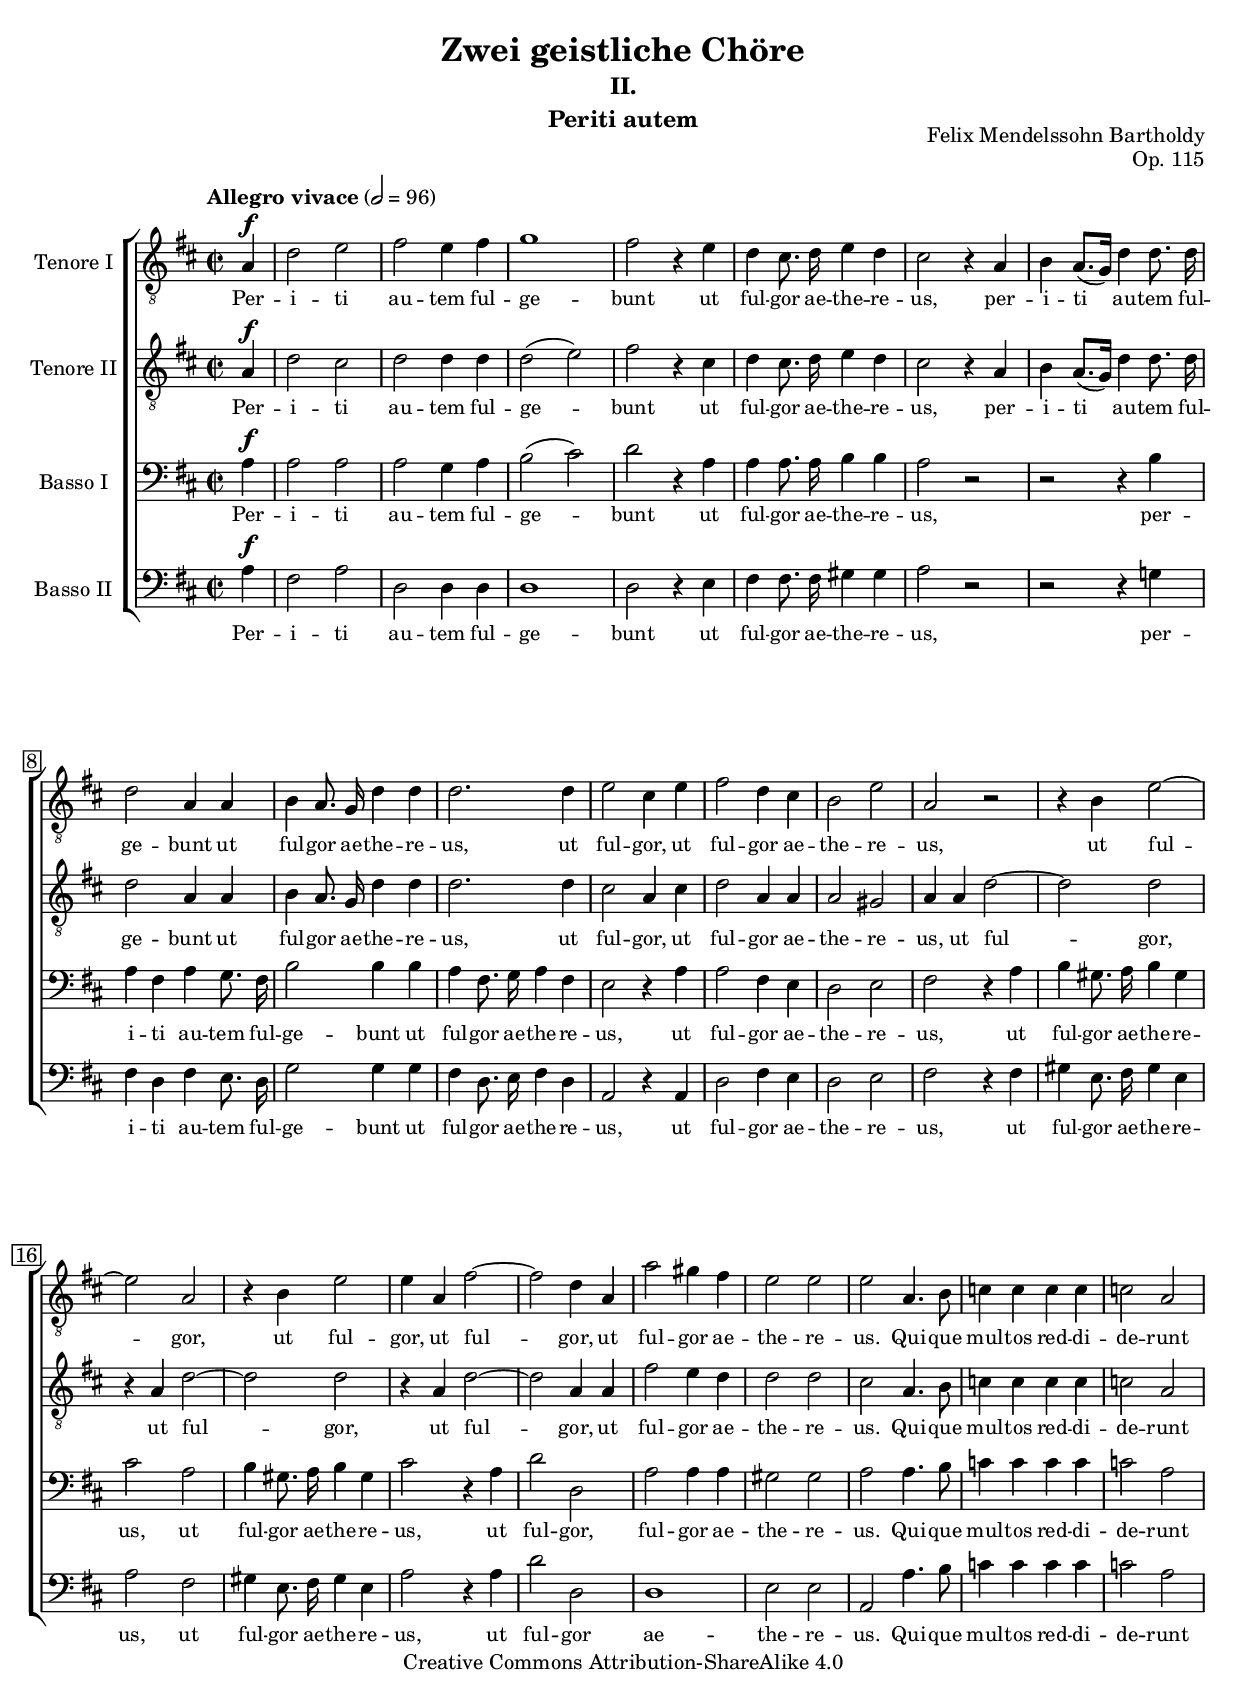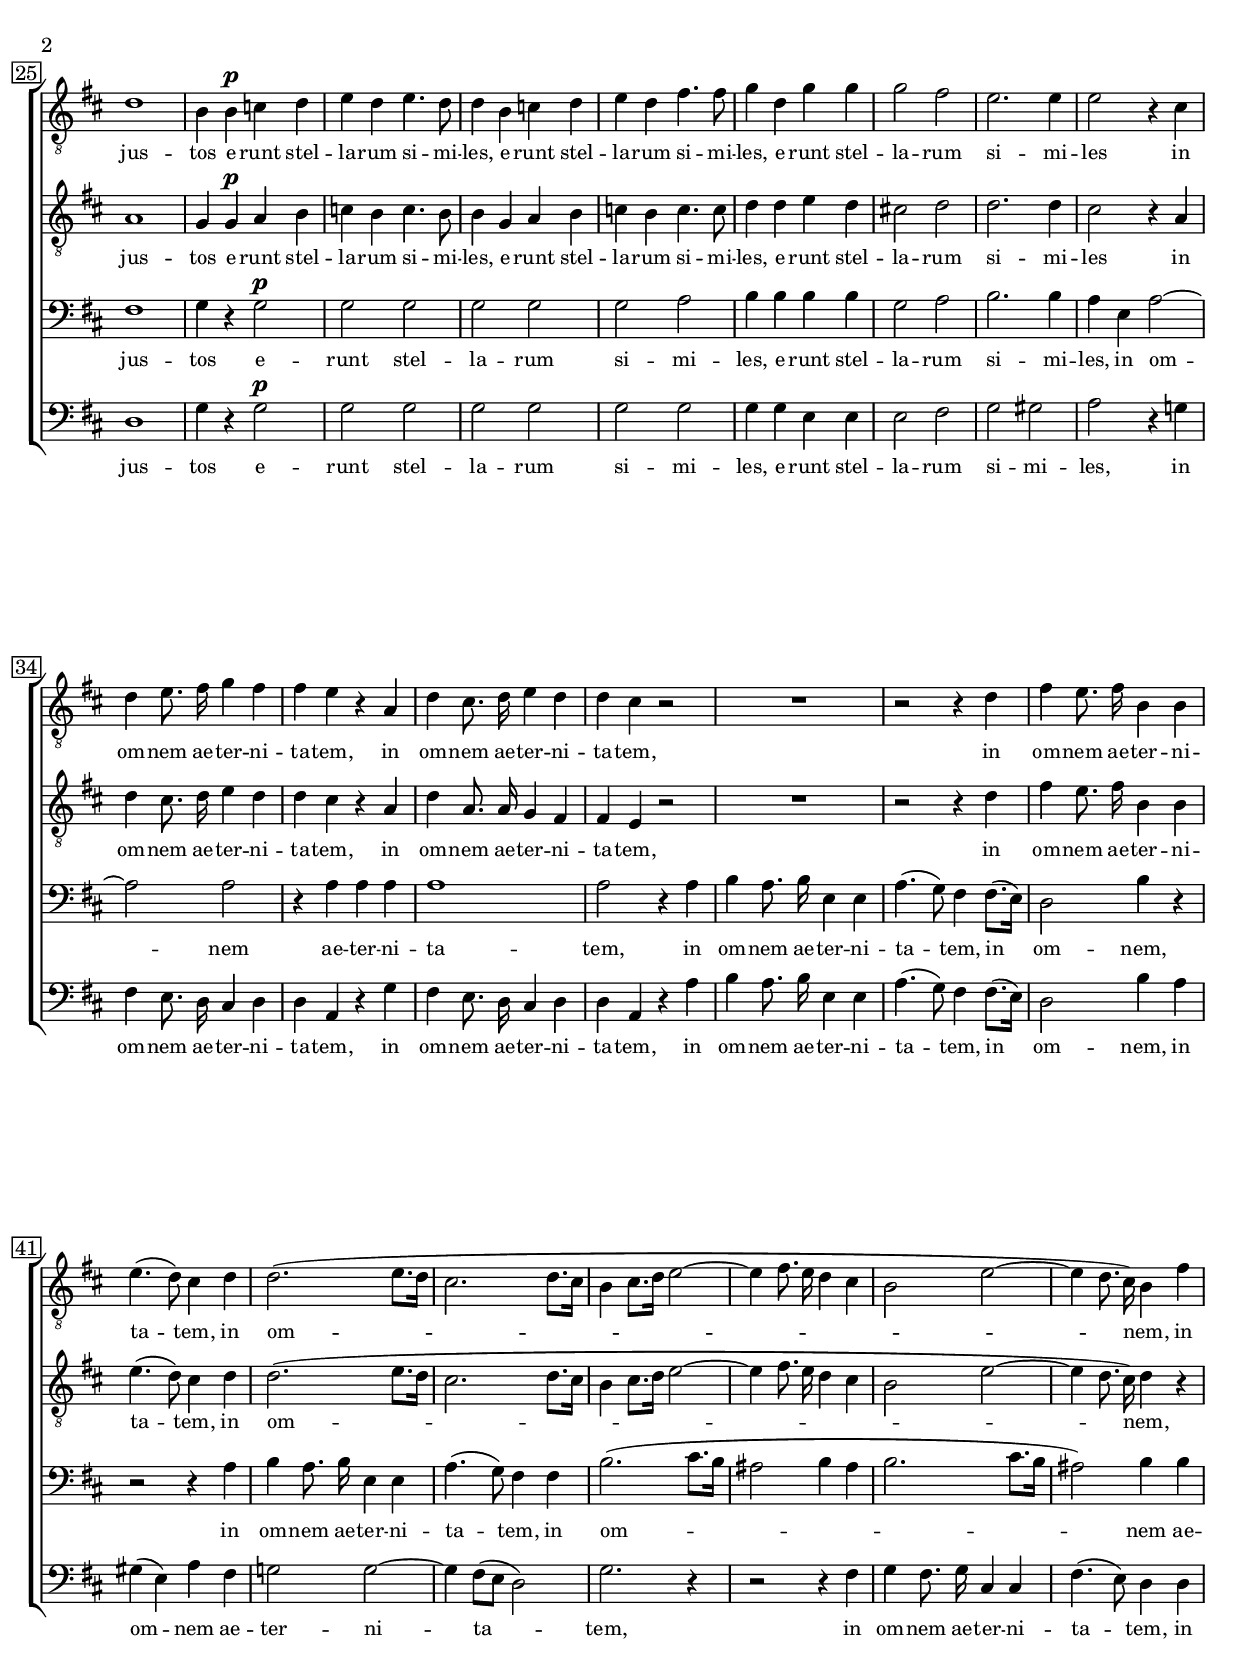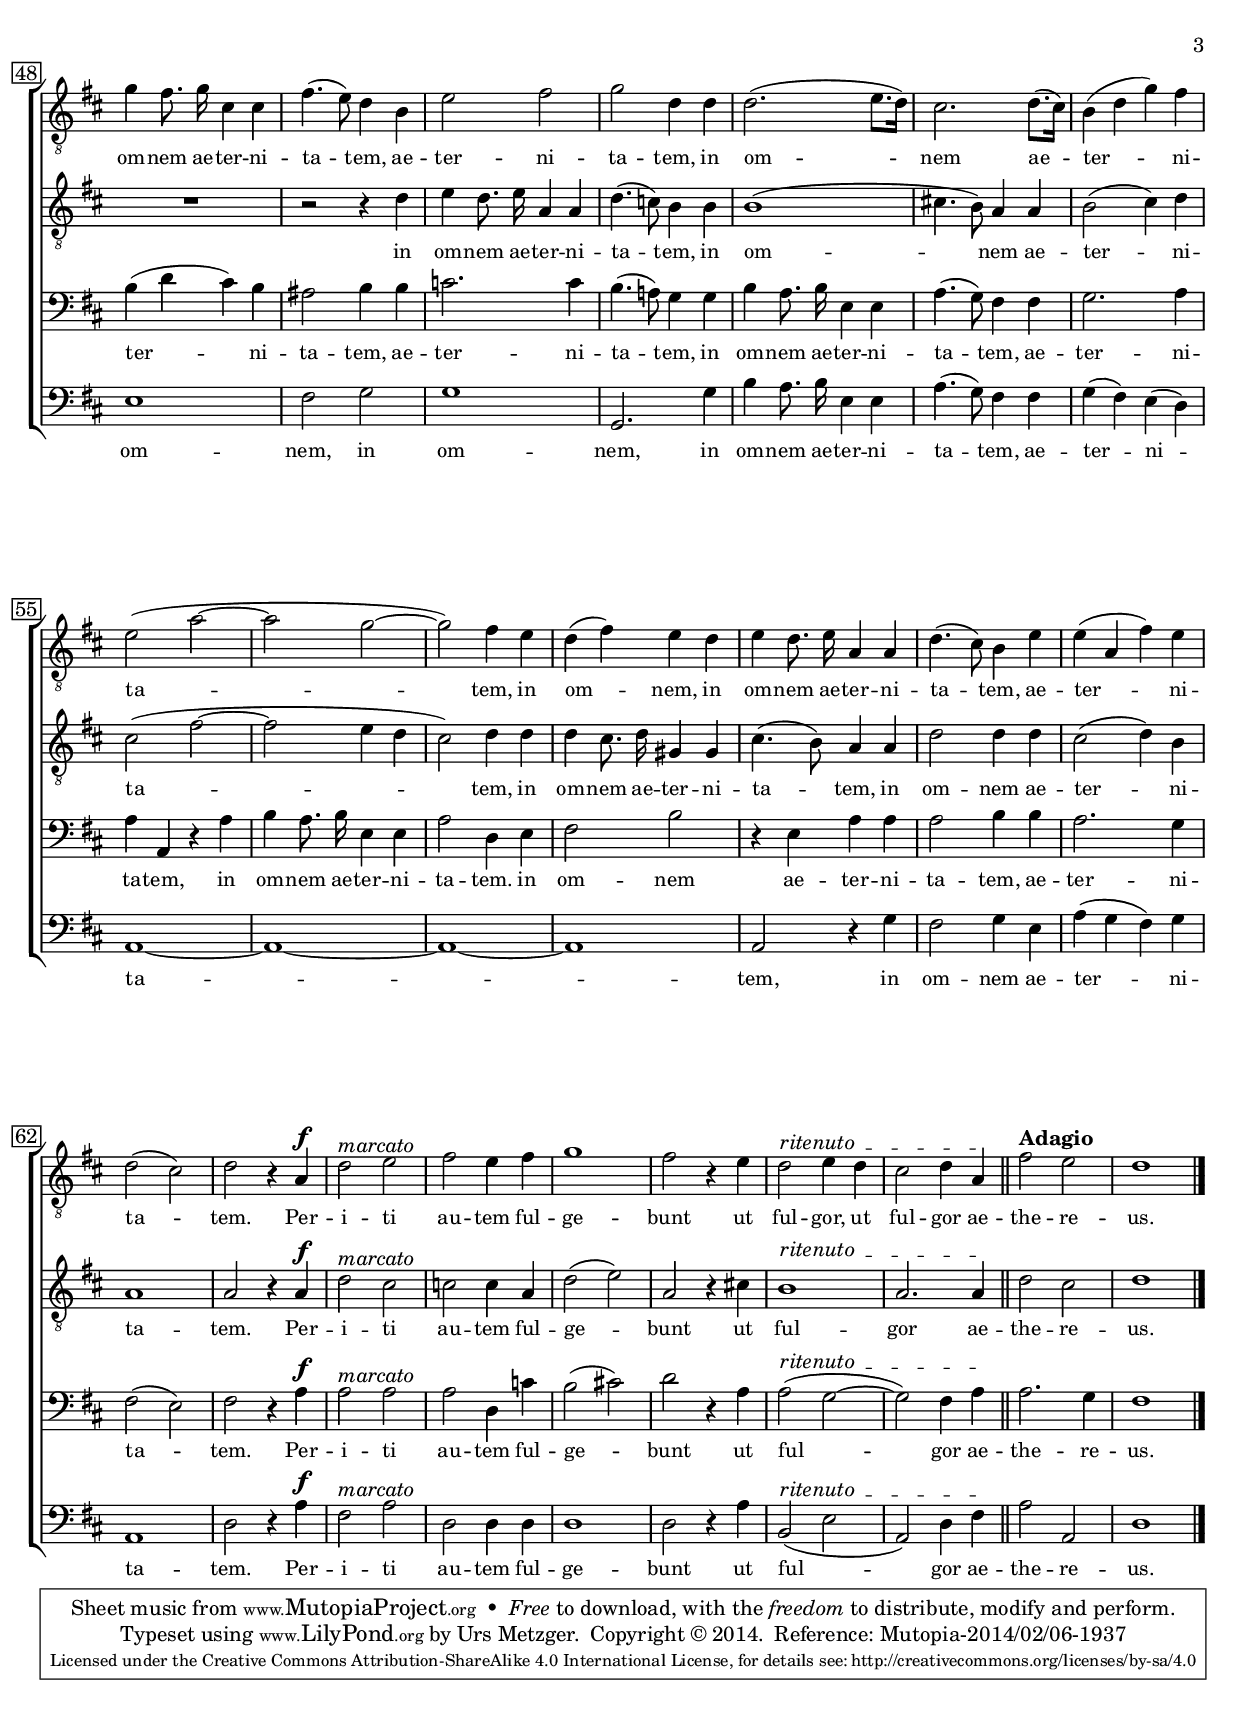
\version "2.18.0"
\include "deutsch.ly"

\header {
   title = "Zwei geistliche Chöre"
   subtitle = \markup { \center-column { "II." "Periti autem" }}
   composer = "Felix Mendelssohn Bartholdy"
   opus = "Op. 115"

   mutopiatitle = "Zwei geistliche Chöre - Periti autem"
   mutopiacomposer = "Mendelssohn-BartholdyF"
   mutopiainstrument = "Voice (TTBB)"
   date = "1833"
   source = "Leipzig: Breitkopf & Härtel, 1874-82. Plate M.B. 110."
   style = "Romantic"
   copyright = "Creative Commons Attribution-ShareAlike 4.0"
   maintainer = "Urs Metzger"
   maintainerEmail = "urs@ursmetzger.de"

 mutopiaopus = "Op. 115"
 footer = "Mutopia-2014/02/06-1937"
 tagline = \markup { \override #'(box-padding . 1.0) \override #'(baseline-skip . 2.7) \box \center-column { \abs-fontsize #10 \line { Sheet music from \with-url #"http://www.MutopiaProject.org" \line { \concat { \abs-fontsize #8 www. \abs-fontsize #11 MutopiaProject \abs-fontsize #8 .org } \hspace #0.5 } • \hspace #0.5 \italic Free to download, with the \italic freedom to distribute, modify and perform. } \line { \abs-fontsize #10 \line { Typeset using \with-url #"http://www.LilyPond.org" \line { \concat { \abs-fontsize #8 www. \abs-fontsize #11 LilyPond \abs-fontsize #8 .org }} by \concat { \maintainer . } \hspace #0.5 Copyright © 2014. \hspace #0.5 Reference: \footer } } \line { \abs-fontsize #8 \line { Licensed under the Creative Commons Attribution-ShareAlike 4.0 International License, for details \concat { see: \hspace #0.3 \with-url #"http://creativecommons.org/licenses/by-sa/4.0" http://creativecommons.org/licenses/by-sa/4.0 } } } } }
}

\paper {
   top-margin = 1.3 \cm
   right-margin = 0.6 \cm
   left-margin = 0.7 \cm
   ragged-bottom = ##f
   ragged-last-bottom = ##f
}

#(set-global-staff-size 18)

ctext = { \crescTextCresc \dimTextDecresc }
cpin = { \crescHairpin \dimHairpin }
lyricsstyle = { \small }

global = {
  \key d \major
  \time 2/2
  \autoBeamOff
  \override Score.BarNumber.font-size = #0
  \override Score.BarNumber.stencil = #(make-stencil-boxer 0.125 0.25 ly:text-interface::print)
}

tenor_i = \relative a {
   \clef "G_8"
   \tempo "Allegro vivace" 2 = 96
   \partial 4 a4^\f
   d2 e
   fis2 e4 fis
   g1
   fis2 r4 e
   d4 cis8. d16 e4 d
   cis2 r4 a
   h4 a8.[( g16]) d'4 d8. d16
   d2 a4 a

   %%% 10
   h4 a8. g16 d'4 d
   d2. d4
   e2 cis4 e
   fis2 d4 cis
   h2 e
   a,2 r
   r4 h e2~
   e2 a,
   r4 h e2
   e4 a, fis'2~

   %%% 20
   fis2 d4 a
   a'2 gis4 fis
   e2 e
   e2 a,4. h8
   c4 c c c
   c2 a
   d1 h4 h^\p c d
   e4 d e4. d8
   d4 h c d
   e4 d fis4. fis8

   %%%  30
   g4 d g g
   g2 fis
   e2. e4
   e2 r4 cis
   d e8. fis16 g4 fis
   fis4 e r a,
   d4 cis8. d16 e4 d
   d4 cis r2
   R1
   r2 r4 d

   %%% 40
   fis4 e8. fis16 h,4 h
   e4.( d8) cis4 d
   d2.( e8.[ d16]
   cis2. d8.[ cis16]
   h4 cis8.[ d16] e2~
   e4 fis8. e16 d4 cis
   h2 e~
   e4 d8. cis16) h4 fis'
   g4 fis8. g16 cis,4 cis
   fis4.( e8) d4 h

   %%% 50
   e2 fis
   g2 d4 d
   d2.( e8.[ d16])
   cis2. d8.[( cis16])
   h4( d g) fis
   e2( a~
   a2 g~
   g2) fis4 e
   d4( fis) e d
   e4 d8. e16 a,4 a

   %%% 60
   d4.( cis8) h4 e
   e4( a, fis') e
   d2( cis)
   d2 r4 a^\f
   d2^\markup \italic "marcato" e
   fis2 e4 fis
   g1
   fis2 r4 e
   \override TextSpanner.bound-details.left.text = "ritenuto  "
   d2\startTextSpan  e4 d
   cis2 d4 a\stopTextSpan \bar "||"

   %%% 70
   \tempo "Adagio" fis'2 e
   d1 \bar"|."
}
tenor_i_words = \lyricmode {
   \lyricsstyle
   Per -- i -- ti au -- tem ful -- ge -- bunt ut ful -- gor ae -- the -- re -- us,
   per -- i -- ti au -- tem ful -- ge -- bunt ut ful -- gor ae -- the -- re -- us,
   ut ful -- gor, ut ful -- gor ae -- the -- re -- us,
   ut ful -- gor, ut ful -- gor, ut ful -- gor, ut ful -- gor ae -- the -- re -- us.
   Qui -- que mul -- tos red -- di -- de -- runt jus -- tos
   e -- runt stel -- la -- rum si -- mi -- les,
   e -- runt stel -- la -- rum si -- mi -- les,
   e -- runt stel -- la -- rum si -- mi -- les
   in om -- nem ae -- ter -- ni -- ta -- tem,
   in om -- nem ae -- ter -- ni -- ta -- tem,
   in om -- nem ae -- ter -- ni -- ta -- tem,
   in om -- nem, in om -- nem ae -- ter -- ni -- ta -- tem, ae -- ter -- ni -- ta -- tem,
   in om -- nem ae -- ter -- ni -- ta -- tem,
   in om -- nem, in om -- nem ae -- ter -- ni -- ta -- tem, ae -- ter -- ni -- ta -- tem.
   Per -- i -- ti au -- tem ful -- ge -- bunt ut ful -- gor, ut ful -- gor ae -- the -- re -- us.
}

tenor_ii = \relative a {
   \clef "G_8"
   \partial 4 a4^\f
   d2 cis
   d2 d4 d
   d2( e)
   fis r4 cis
   d4 cis8. d16 e4 d
   cis2 r4 a
   h4 a8.[( g16]) d'4 d8. d16
   d2 a4 a
   h4 a8. g16 d'4 d

   %%% 10
   d2. d4
   cis2 a4 cis
   d2 a4 a
   a2 gis
   a4 a d2~
   d2 d
   r4 a d2~
   d2 d
   r4 a d2~
   d2 a4 a

   %%% 20
   fis'2 e4 d
   d2 d
   cis2 a4. h8
   c4 c c c
   c2 a
   a1
   g4 g^\p a h
   c4 h c4. h8
   h4 g a h
   c4 h c4. c8

   %%% 30
   d4 d e d
   cis!2 d
   d2. d4
   cis2 r4 a
   d4 cis8. d16 e4 d
   d4 cis r a
   d4 a8. a16 g4 fis
   fis4 e r2
   R1
   r2 r4 d'

   %%% 40
   fis4 e8. fis16 h,4 h
   e4.( d8) cis4 d
   d2.( e8.[ d16]
   cis2. d8.[ cis16]
   h4 cis8.[ d16] e2~
   e4 fis8. e16 d4 cis
   h2 e~
   e4 d8. cis16) d4 r
   R1
   r2 r4 d

   %%% 50
   e4 d8. e16 a,4 a
   d4.( c8) h4 h
   h1(
   cis!4. h8) a4 a
   h2( cis4) d
   cis2( fis~
   fis2 e4 d
   cis2) d4 d
   d4 cis8. d16 gis,4 gis
   cis4.( h8) a4 a

   %%% 60
   d2 d4 d
   cis2( d4) h
   a1
   a2 r4 a^\f
   d2^\markup \italic "marcato" cis
   c2 c4 a
   d2( e)
   a,2 r4 cis!
   \override TextSpanner.bound-details.left.text = "ritenuto  "
   h1\startTextSpan
   a2. a4\stopTextSpan \bar "||"

   %%% 70
   d2 cis
   d1 \bar"|."
}
tenor_ii_words = \lyricmode {
   \lyricsstyle
   Per -- i -- ti au -- tem ful -- ge -- bunt ut ful -- gor ae -- the -- re -- us,
   per -- i -- ti au -- tem ful -- ge -- bunt ut ful -- gor ae -- the -- re -- us,
   ut ful -- gor, ut ful -- gor ae -- the -- re -- us,
   ut ful -- gor, ut ful -- gor, ut ful -- gor, ut ful -- gor ae -- the -- re -- us.
   Qui -- que mul -- tos red -- di -- de -- runt jus -- tos
   e -- runt stel -- la -- rum si -- mi -- les,
   e -- runt stel -- la -- rum si -- mi -- les,
   e -- runt stel -- la -- rum si -- mi -- les
   in om -- nem ae -- ter -- ni -- ta -- tem,
   in om -- nem ae -- ter -- ni -- ta -- tem,
   in om -- nem ae -- ter -- ni -- ta -- tem,
   in om -- nem, in om -- nem ae -- ter -- ni -- ta -- tem,
   in om -- nem ae -- ter -- ni -- ta -- tem,
   in om -- nem ae -- ter -- ni -- ta -- tem,
   in om -- nem ae -- ter -- ni -- ta -- tem.
   Per -- i -- ti au -- tem ful -- ge -- bunt ut ful -- gor ae -- the -- re -- us.
}

bass_i = \relative a {
   \clef bass
   \partial 4 a4^\f
   a2 a
   a2 g4 a
   h2( cis)
   d2 r4 a
   a4 a8. a16 h4 h
   a2 r
   r2 r4 h
   a4 fis a g8. fis16
   h2 h4 h

   %%% 10
   a4 fis8. g16 a4 fis
   e2 r4 a
   a2 fis4 e
   d2 e
   fis2 r4 a
   h4 gis8. a16 h4 gis
   cis2 a
   h4 gis8. a16 h4 gis
   cis2 r4 a
   d2 d,

   %%% 20
   a'2 a4 a
   gis2 gis
   a2 a4. h8
   c4 c c c
   c2 a
   fis1 g4 r g2^\p
   g2 g
   g2 g
   g2 a

   %%% 30
   h4 h h h
   g2 a
   h2. h4
   a4 e a2~
   a2 a
   r4 a a a
   a1
   a2 r4 a
   h4 a8. h16 e,4 e
   a4.( g8) fis4 fis8.[( e16])

   %%% 40
   d2 h'4 r
   r2 r4 a
   h4 a8. h16 e,4 e
   a4.( g8) fis4 fis
   h2.( cis8.[ h16]
   ais2 h4 ais
   h2. cis8.[ h16]
   ais2) h4 h
   h4( d cis) h
   ais2 h4 h

   %%% 50
   c2. c4
   h4.( a!8) g4 g
   h4 a8. h16 e,4 e
   a4.( g8) fis4 fis
   g2. a4
   a4 a, r a'
   h4 a8. h16 e,4 e
   a2 d,4 e
   fis2 h
   r4 e, a a

   %%% 60
   a2 h4 h
   a2. g4
   fis2( e)
   fis2 r4 a^\f
   a2^\markup \italic "marcato" a
   a2 d,4 c'
   h2( cis!)
   d2 r4 a
   \override TextSpanner.bound-details.left.text = "ritenuto  "
   a2(\startTextSpan g~
   g2) fis4 a\stopTextSpan \bar "||"

   %%% 70
   a2. g4
   fis1 \bar"|."

}
bass_i_words = \lyricmode {
   \lyricsstyle
   Per -- i -- ti au -- tem ful -- ge -- bunt ut ful -- gor ae -- the -- re -- us,
   per -- i -- ti au -- tem ful -- ge -- bunt ut ful -- gor ae -- the -- re -- us,
   ut ful -- gor ae -- the -- re -- us,
   ut ful -- gor ae -- the -- re -- us,
   ut ful -- gor ae -- the -- re -- us,
   ut ful -- gor, ful -- gor ae -- the -- re -- us.
   Qui -- que mul -- tos red -- di -- de -- runt jus -- tos
   e -- runt stel -- la -- rum si -- mi -- les,
   e -- runt stel -- la -- rum si -- mi -- les,
   in om -- nem ae -- ter -- ni -- ta -- tem,
   in om -- nem ae -- ter -- ni -- ta -- tem,
   in om -- nem, in om -- nem ae -- ter -- ni -- ta -- tem,
   in om -- nem ae -- ter -- ni -- ta -- tem,
   %%% 50
   ae -- ter -- ni -- ta -- tem,
   in om -- nem ae -- ter -- ni -- ta -- tem, ae -- ter -- ni -- ta -- tem,
   in om -- nem ae -- ter -- ni -- ta -- tem.
   in om -- nem ae -- ter -- ni -- ta -- tem, ae -- ter -- ni -- ta -- tem.
   Per -- i -- ti au -- tem ful -- ge -- bunt ut ful -- gor ae -- the -- re -- us.
}

bass_ii = \relative a {
   \clef bass
   \partial 4 a4^\f
   fis2 a
   d,2 d4 d
   d1
   d2 r4 e4
   fis4 fis8. fis16 gis4 gis
   a2 r
   r2 r4 g!
   fis4 d fis e8. d16
   g2 g4 g

   %%% 10
   fis d8. e16 fis4 d
   a2 r4 a
   d2 fis4 e
   d2 e
   fis2 r4 fis
   gis4 e8. fis16 gis4 e
   a2 fis
   gis4 e8. fis16 gis4 e
   a2 r4 a
   d2 d,

   %%% 20
   d1
   e2 e
   a, a'4. h8
   c4 c c c
   c2 a
   d,1
   g4 r4 g2^\p
   g2 g
   g2 g
   g2 g

   %%% 30
   g4 g e e
   e2 fis
   g2 gis
   a2 r4 g!
   fis4 e8. d16 cis4 d
   d4 a r g'
   fis4 e8. d16 cis4 d
   d4 a r a'
   h4 a8. h16 e,4 e
   a4.( g8) fis4 fis8.[( e16])

   %%% 40
   d2 h'4 a
   gis4( e) a4 fis
   g!2 g~
   g4 fis8[( e] d2)
   g2. r4
   r2 r4 fis
   g4 fis8. g16 cis,4 cis
   fis4.( e8) d4 d
   e1
   fis2 g

   %%% 50
   g1
   g,2. g'4
   h4 a8. h16 e,4 e
   a4.( g8) fis4 fis
   g4( fis) e( d)
   a1~
   a1~
   a1~
   a1
   a2 r4 g'

   %%% 60
   fis2 g4 e
   a4( g fis) g
   a,1
   d2 r4 a'^\f
   fis2^\markup \italic "marcato" a
   d,2 d4 d
   d1
   d2 r4 a'
   \override TextSpanner.bound-details.left.text = "ritenuto  "
   \slurDown h,2(\startTextSpan e
   a,2) d4 fis\stopTextSpan \bar "||"

   %%% 70
   a2 a,
   d1 \bar "|."

}
bass_ii_words = \lyricmode {
   \lyricsstyle
   Per -- i -- ti au -- tem ful -- ge -- bunt ut ful -- gor ae -- the -- re -- us,
   per -- i -- ti au -- tem ful -- ge -- bunt ut ful -- gor ae -- the -- re -- us,
   ut ful -- gor ae -- the -- re -- us,
   ut ful -- gor ae -- the -- re -- us,
   ut ful -- gor ae -- the -- re -- us,
   ut ful -- gor ae -- the -- re -- us.
   Qui -- que mul -- tos red -- di -- de -- runt jus -- tos
   e -- runt stel -- la -- rum si -- mi -- les,
   e -- runt stel -- la -- rum si -- mi -- les,
   in om -- nem ae -- ter -- ni -- ta -- tem,
   in om -- nem ae -- ter -- ni -- ta -- tem,
   in om -- nem ae -- ter -- ni -- ta -- tem,
   in om -- nem, in om -- nem ae -- ter -- ni -- ta -- tem,
   in om -- nem ae -- ter -- ni -- ta -- tem,
   in om -- nem, in om -- nem,
   in om -- nem ae -- ter -- ni -- ta -- tem, ae -- ter -- ni -- ta -- tem,
   in om -- nem ae -- ter -- ni -- ta -- tem.
   Per -- i -- ti au -- tem ful -- ge -- bunt ut ful -- gor ae -- the -- re -- us.
}

\score {
   \new ChoirStaff <<
      \new Staff <<
         \set Staff.instrumentName = "Tenore I"
         \new Voice = "tenor_i" <<
            \global
            \tenor_i
         >>
         \lyricsto "tenor_i" \new Lyrics \tenor_i_words
      >>
      \new Staff <<
         \set Staff.instrumentName = "Tenore II"
         \new Voice = "tenor_ii" <<
            \global
            \tenor_ii
         >>
         \lyricsto "tenor_ii" \new Lyrics \tenor_ii_words
      >>
      \new Staff <<
         \set Staff.instrumentName = "Basso I"
         \new Voice = "bass_i" <<
            \global
            \bass_i
         >>
         \lyricsto "bass_i" \new Lyrics \bass_i_words
      >>
      \new Staff <<
         \set Staff.instrumentName = "Basso II"
         \new Voice = "bass_ii" <<
            \global
            \bass_ii
         >>
         \lyricsto "bass_ii" \new Lyrics \bass_ii_words
      >>
   >>

   \layout{
      indent = 1.6\cm
   }
}
\score {
   \new Staff <<
         \tenor_i
         \tenor_ii
         \bass_i
         \bass_ii
   >>
   \midi {

   }
}
